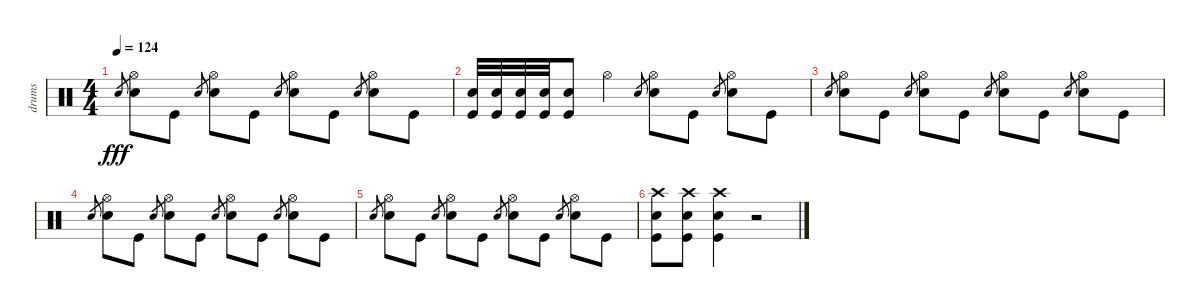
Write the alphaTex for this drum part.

\track ("drums" "drums") {instrument percussion}
\staff {score}
\articulation defaults
\ts (4 4)
\tempo 124
\clef neutral
\ks c "Snare (hit) 2".8{gr dy fff}
("Hi-Hat (open)" "Snare (hit) 2").8 "Kick (hit)".8 "Snare (hit) 2".8{gr} ("Hi-Hat (open)" "Snare (hit) 2").8 "Kick (hit)".8 "Snare (hit) 2".8{gr} ("Hi-Hat (open)" "Snare (hit) 2").8 "Kick (hit)".8 "Snare (hit) 2".8{gr} ("Hi-Hat (open)" "Snare (hit) 2").8 "Kick (hit)".8 |
("Kick (hit)" "Snare (hit) 2").32 ("Kick (hit)" "Snare (hit) 2").32 ("Kick (hit)" "Snare (hit) 2").32 ("Kick (hit)" "Snare (hit) 2").32 ("Kick (hit)" "Snare (hit) 2").8 "Hi-Hat (open)".4 "Snare (hit) 2".8{gr} ("Hi-Hat (open)" "Snare (hit) 2").8 "Kick (hit)".8 "Snare (hit) 2".8{gr} ("Hi-Hat (open)" "Snare (hit) 2").8 "Kick (hit)".8 |
"Snare (hit) 2".8{gr} ("Hi-Hat (open)" "Snare (hit) 2").8 "Kick (hit)".8 "Snare (hit) 2".8{gr} ("Hi-Hat (open)" "Snare (hit) 2").8 "Kick (hit)".8 "Snare (hit) 2".8{gr} ("Hi-Hat (open)" "Snare (hit) 2").8 "Kick (hit)".8 "Snare (hit) 2".8{gr} ("Hi-Hat (open)" "Snare (hit) 2").8 "Kick (hit)".8 |
"Snare (hit) 2".8{gr} ("Hi-Hat (open)" "Snare (hit) 2").8 "Kick (hit)".8 "Snare (hit) 2".8{gr} ("Hi-Hat (open)" "Snare (hit) 2").8 "Kick (hit)".8 "Snare (hit) 2".8{gr} ("Hi-Hat (open)" "Snare (hit) 2").8 "Kick (hit)".8 "Snare (hit) 2".8{gr} ("Hi-Hat (open)" "Snare (hit) 2").8 "Kick (hit)".8 |
"Snare (hit) 2".8{gr} ("Hi-Hat (open)" "Snare (hit) 2").8 "Kick (hit)".8 "Snare (hit) 2".8{gr} ("Hi-Hat (open)" "Snare (hit) 2").8 "Kick (hit)".8 "Snare (hit) 2".8{gr} ("Hi-Hat (open)" "Snare (hit) 2").8 "Kick (hit)".8 "Snare (hit) 2".8{gr} ("Hi-Hat (open)" "Snare (hit) 2").8 "Kick (hit)".8 |
("Crash high (hit)" "Snare (hit) 2" "Kick (hit)").8 ("Crash high (hit)" "Snare (hit) 2" "Kick (hit)").8 ("Crash high (hit)" "Snare (hit) 2" "Kick (hit)").4 r.2
